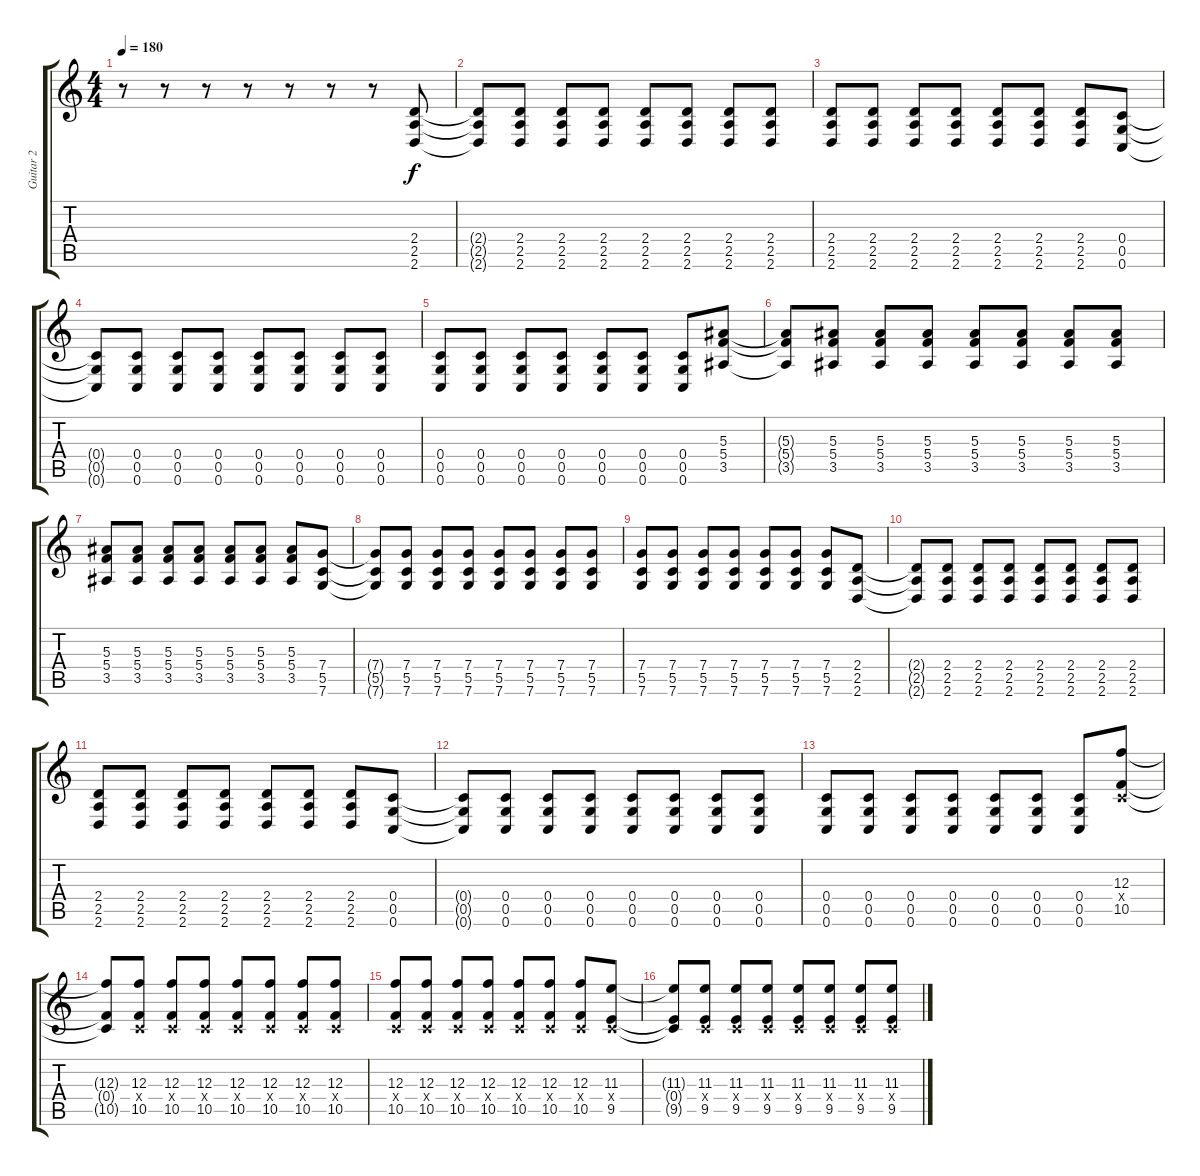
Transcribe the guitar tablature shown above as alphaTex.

\track ("Guitar 2" "Guitar 2") {instrument distortionguitar}
\staff {score tabs}
\tuning (D4 A3 F3 C3 G2 C2) {hide}
\ts (4 4)
\tempo 180
\clef g2
\ks c
r.8{dy f} r.8 r.8 r.8 r.8 r.8 r.8 (2.4 2.5 2.6).8 |
(2.4{t} 2.5{t} 2.6{t}).8 (2.4 2.5 2.6).8 (2.4 2.5 2.6).8 (2.4 2.5 2.6).8 (2.4 2.5 2.6).8 (2.4 2.5 2.6).8 (2.4 2.5 2.6).8 (2.4 2.5 2.6).8 |
(2.4 2.5 2.6).8 (2.4 2.5 2.6).8 (2.4 2.5 2.6).8 (2.4 2.5 2.6).8 (2.4 2.5 2.6).8 (2.4 2.5 2.6).8 (2.4 2.5 2.6).8 (0.4 0.5 0.6).8 |
(0.4{t} 0.5{t} 0.6{t}).8 (0.4 0.5 0.6).8 (0.4 0.5 0.6).8 (0.4 0.5 0.6).8 (0.4 0.5 0.6).8 (0.4 0.5 0.6).8 (0.4 0.5 0.6).8 (0.4 0.5 0.6).8 |
(0.4 0.5 0.6).8 (0.4 0.5 0.6).8 (0.4 0.5 0.6).8 (0.4 0.5 0.6).8 (0.4 0.5 0.6).8 (0.4 0.5 0.6).8 (0.4 0.5 0.6).8 (5.3 5.4 3.5).8 |
(5.3{t} 5.4{t} 3.5{t}).8 (5.3 5.4 3.5).8 (5.3 5.4 3.5).8 (5.3 5.4 3.5).8 (5.3 5.4 3.5).8 (5.3 5.4 3.5).8 (5.3 5.4 3.5).8 (5.3 5.4 3.5).8 |
(5.3 5.4 3.5).8 (5.3 5.4 3.5).8 (5.3 5.4 3.5).8 (5.3 5.4 3.5).8 (5.3 5.4 3.5).8 (5.3 5.4 3.5).8 (5.3 5.4 3.5).8 (7.4 5.5 7.6).8 |
(7.4{t} 5.5{t} 7.6{t}).8 (7.4 5.5 7.6).8 (7.4 5.5 7.6).8 (7.4 5.5 7.6).8 (7.4 5.5 7.6).8 (7.4 5.5 7.6).8 (7.4 5.5 7.6).8 (7.4 5.5 7.6).8 |
(7.4 5.5 7.6).8 (7.4 5.5 7.6).8 (7.4 5.5 7.6).8 (7.4 5.5 7.6).8 (7.4 5.5 7.6).8 (7.4 5.5 7.6).8 (7.4 5.5 7.6).8 (2.4 2.5 2.6).8 |
(2.4{t} 2.5{t} 2.6{t}).8 (2.4 2.5 2.6).8 (2.4 2.5 2.6).8 (2.4 2.5 2.6).8 (2.4 2.5 2.6).8 (2.4 2.5 2.6).8 (2.4 2.5 2.6).8 (2.4 2.5 2.6).8 |
(2.4 2.5 2.6).8 (2.4 2.5 2.6).8 (2.4 2.5 2.6).8 (2.4 2.5 2.6).8 (2.4 2.5 2.6).8 (2.4 2.5 2.6).8 (2.4 2.5 2.6).8 (0.4 0.5 0.6).8 |
(0.4{t} 0.5{t} 0.6{t}).8 (0.4 0.5 0.6).8 (0.4 0.5 0.6).8 (0.4 0.5 0.6).8 (0.4 0.5 0.6).8 (0.4 0.5 0.6).8 (0.4 0.5 0.6).8 (0.4 0.5 0.6).8 |
(0.4 0.5 0.6).8 (0.4 0.5 0.6).8 (0.4 0.5 0.6).8 (0.4 0.5 0.6).8 (0.4 0.5 0.6).8 (0.4 0.5 0.6).8 (0.4 0.5 0.6).8 (12.3 0.4{x} 10.5).8 |
(12.3{t} 0.4{t} 10.5{t}).8 (12.3 0.4{x} 10.5).8 (12.3 0.4{x} 10.5).8 (12.3 0.4{x} 10.5).8 (12.3 0.4{x} 10.5).8 (12.3 0.4{x} 10.5).8 (12.3 0.4{x} 10.5).8 (12.3 0.4{x} 10.5).8 |
(12.3 0.4{x} 10.5).8 (12.3 0.4{x} 10.5).8 (12.3 0.4{x} 10.5).8 (12.3 0.4{x} 10.5).8 (12.3 0.4{x} 10.5).8 (12.3 0.4{x} 10.5).8 (12.3 0.4{x} 10.5).8 (11.3 0.4{x} 9.5).8 |
(11.3{t} 0.4{t} 9.5{t}).8 (11.3 0.4{x} 9.5).8 (11.3 0.4{x} 9.5).8 (11.3 0.4{x} 9.5).8 (11.3 0.4{x} 9.5).8 (11.3 0.4{x} 9.5).8 (11.3 0.4{x} 9.5).8 (11.3 0.4{x} 9.5).8
